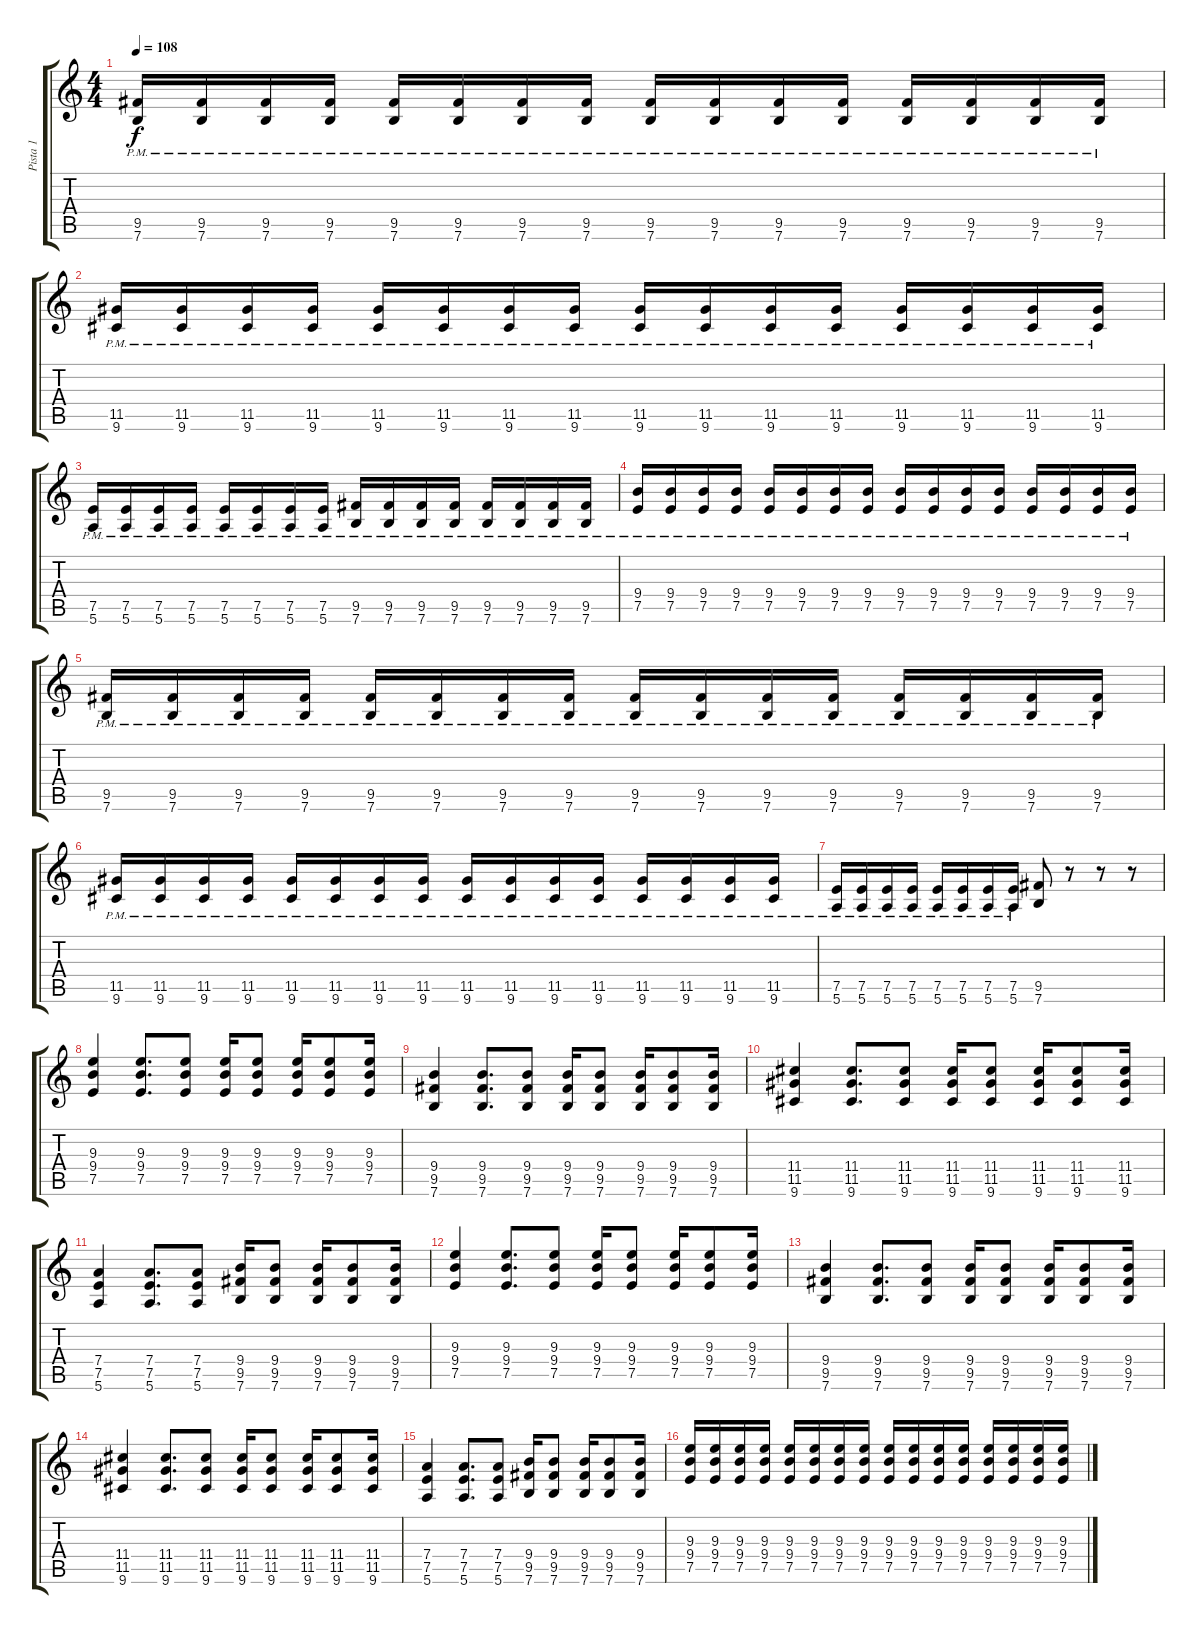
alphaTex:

\track ("Pista 1" "Pista 1") {instrument distortionguitar}
\staff {score tabs}
\tuning (E4 B3 G3 D3 A2 E2) {hide}
\ts (4 4)
\tempo 108
\clef g2
\ks c
(9.5{pm} 7.6{pm}).16{dy f} (9.5{pm} 7.6{pm}).16 (9.5{pm} 7.6{pm}).16 (9.5{pm} 7.6{pm}).16 (9.5{pm} 7.6{pm}).16 (9.5{pm} 7.6{pm}).16 (9.5{pm} 7.6{pm}).16 (9.5{pm} 7.6{pm}).16 (9.5{pm} 7.6{pm}).16 (9.5{pm} 7.6{pm}).16 (9.5{pm} 7.6{pm}).16 (9.5{pm} 7.6{pm}).16 (9.5{pm} 7.6{pm}).16 (9.5{pm} 7.6{pm}).16 (9.5{pm} 7.6{pm}).16 (9.5{pm} 7.6{pm}).16 |
(11.5{pm} 9.6{pm}).16 (11.5{pm} 9.6{pm}).16 (11.5{pm} 9.6{pm}).16 (11.5{pm} 9.6{pm}).16 (11.5{pm} 9.6{pm}).16 (11.5{pm} 9.6{pm}).16 (11.5{pm} 9.6{pm}).16 (11.5{pm} 9.6{pm}).16 (11.5{pm} 9.6{pm}).16 (11.5{pm} 9.6{pm}).16 (11.5{pm} 9.6{pm}).16 (11.5{pm} 9.6{pm}).16 (11.5{pm} 9.6{pm}).16 (11.5{pm} 9.6{pm}).16 (11.5{pm} 9.6{pm}).16 (11.5{pm} 9.6{pm}).16 |
(7.5{pm} 5.6{pm}).16 (7.5{pm} 5.6{pm}).16 (7.5{pm} 5.6{pm}).16 (7.5{pm} 5.6{pm}).16 (7.5{pm} 5.6{pm}).16 (7.5{pm} 5.6{pm}).16 (7.5{pm} 5.6{pm}).16 (7.5{pm} 5.6{pm}).16 (9.5{pm} 7.6{pm}).16 (9.5{pm} 7.6{pm}).16 (9.5{pm} 7.6{pm}).16 (9.5{pm} 7.6{pm}).16 (9.5{pm} 7.6{pm}).16 (9.5{pm} 7.6{pm}).16 (9.5{pm} 7.6{pm}).16 (9.5{pm} 7.6{pm}).16 |
(9.4{pm} 7.5{pm}).16 (9.4{pm} 7.5{pm}).16 (9.4{pm} 7.5{pm}).16 (9.4{pm} 7.5{pm}).16 (9.4{pm} 7.5{pm}).16 (9.4{pm} 7.5{pm}).16 (9.4{pm} 7.5{pm}).16 (9.4{pm} 7.5{pm}).16 (9.4{pm} 7.5{pm}).16 (9.4{pm} 7.5{pm}).16 (9.4{pm} 7.5{pm}).16 (9.4{pm} 7.5{pm}).16 (9.4{pm} 7.5{pm}).16 (9.4{pm} 7.5{pm}).16 (9.4{pm} 7.5{pm}).16 (9.4{pm} 7.5{pm}).16 |
(9.5{pm} 7.6{pm}).16 (9.5{pm} 7.6{pm}).16 (9.5{pm} 7.6{pm}).16 (9.5{pm} 7.6{pm}).16 (9.5{pm} 7.6{pm}).16 (9.5{pm} 7.6{pm}).16 (9.5{pm} 7.6{pm}).16 (9.5{pm} 7.6{pm}).16 (9.5{pm} 7.6{pm}).16 (9.5{pm} 7.6{pm}).16 (9.5{pm} 7.6{pm}).16 (9.5{pm} 7.6{pm}).16 (9.5{pm} 7.6{pm}).16 (9.5{pm} 7.6{pm}).16 (9.5{pm} 7.6{pm}).16 (9.5{pm} 7.6{pm}).16 |
(11.5{pm} 9.6{pm}).16 (11.5{pm} 9.6{pm}).16 (11.5{pm} 9.6{pm}).16 (11.5{pm} 9.6{pm}).16 (11.5{pm} 9.6{pm}).16 (11.5{pm} 9.6{pm}).16 (11.5{pm} 9.6{pm}).16 (11.5{pm} 9.6{pm}).16 (11.5{pm} 9.6{pm}).16 (11.5{pm} 9.6{pm}).16 (11.5{pm} 9.6{pm}).16 (11.5{pm} 9.6{pm}).16 (11.5{pm} 9.6{pm}).16 (11.5{pm} 9.6{pm}).16 (11.5{pm} 9.6{pm}).16 (11.5{pm} 9.6{pm}).16 |
(7.5{pm} 5.6{pm}).16 (7.5{pm} 5.6{pm}).16 (7.5{pm} 5.6{pm}).16 (7.5{pm} 5.6{pm}).16 (7.5{pm} 5.6{pm}).16 (7.5{pm} 5.6{pm}).16 (7.5{pm} 5.6{pm}).16 (7.5{pm} 5.6{pm}).16 (9.5 7.6).8 r.8 r.8 r.8 |
(9.3 9.4 7.5).4 (9.3 9.4 7.5).8{d} (9.3 9.4 7.5).8 (9.3 9.4 7.5).16 (9.3 9.4 7.5).8 (9.3 9.4 7.5).16 (9.3 9.4 7.5).8 (9.3 9.4 7.5).16 |
(9.4 9.5 7.6).4 (9.4 9.5 7.6).8{d} (9.4 9.5 7.6).8 (9.4 9.5 7.6).16 (9.4 9.5 7.6).8 (9.4 9.5 7.6).16 (9.4 9.5 7.6).8 (9.4 9.5 7.6).16 |
(11.4 11.5 9.6).4 (11.4 11.5 9.6).8{d} (11.4 11.5 9.6).8 (11.4 11.5 9.6).16 (11.4 11.5 9.6).8 (11.4 11.5 9.6).16 (11.4 11.5 9.6).8 (11.4 11.5 9.6).16 |
(7.4 7.5 5.6).4 (7.4 7.5 5.6).8{d} (7.4 7.5 5.6).8 (9.4 9.5 7.6).16 (9.4 9.5 7.6).8 (9.4 9.5 7.6).16 (9.4 9.5 7.6).8 (9.4 9.5 7.6).16 |
(9.3 9.4 7.5).4 (9.3 9.4 7.5).8{d} (9.3 9.4 7.5).8 (9.3 9.4 7.5).16 (9.3 9.4 7.5).8 (9.3 9.4 7.5).16 (9.3 9.4 7.5).8 (9.3 9.4 7.5).16 |
(9.4 9.5 7.6).4 (9.4 9.5 7.6).8{d} (9.4 9.5 7.6).8 (9.4 9.5 7.6).16 (9.4 9.5 7.6).8 (9.4 9.5 7.6).16 (9.4 9.5 7.6).8 (9.4 9.5 7.6).16 |
(11.4 11.5 9.6).4 (11.4 11.5 9.6).8{d} (11.4 11.5 9.6).8 (11.4 11.5 9.6).16 (11.4 11.5 9.6).8 (11.4 11.5 9.6).16 (11.4 11.5 9.6).8 (11.4 11.5 9.6).16 |
(7.4 7.5 5.6).4 (7.4 7.5 5.6).8{d} (7.4 7.5 5.6).8 (9.4 9.5 7.6).16 (9.4 9.5 7.6).8 (9.4 9.5 7.6).16 (9.4 9.5 7.6).8 (9.4 9.5 7.6).16 |
(9.3 9.4 7.5).16 (9.3 9.4 7.5).16 (9.3 9.4 7.5).16 (9.3 9.4 7.5).16 (9.3 9.4 7.5).16 (9.3 9.4 7.5).16 (9.3 9.4 7.5).16 (9.3 9.4 7.5).16 (9.3 9.4 7.5).16 (9.3 9.4 7.5).16 (9.3 9.4 7.5).16 (9.3 9.4 7.5).16 (9.3 9.4 7.5).16 (9.3 9.4 7.5).16 (9.3 9.4 7.5).16 (9.3 9.4 7.5).16
